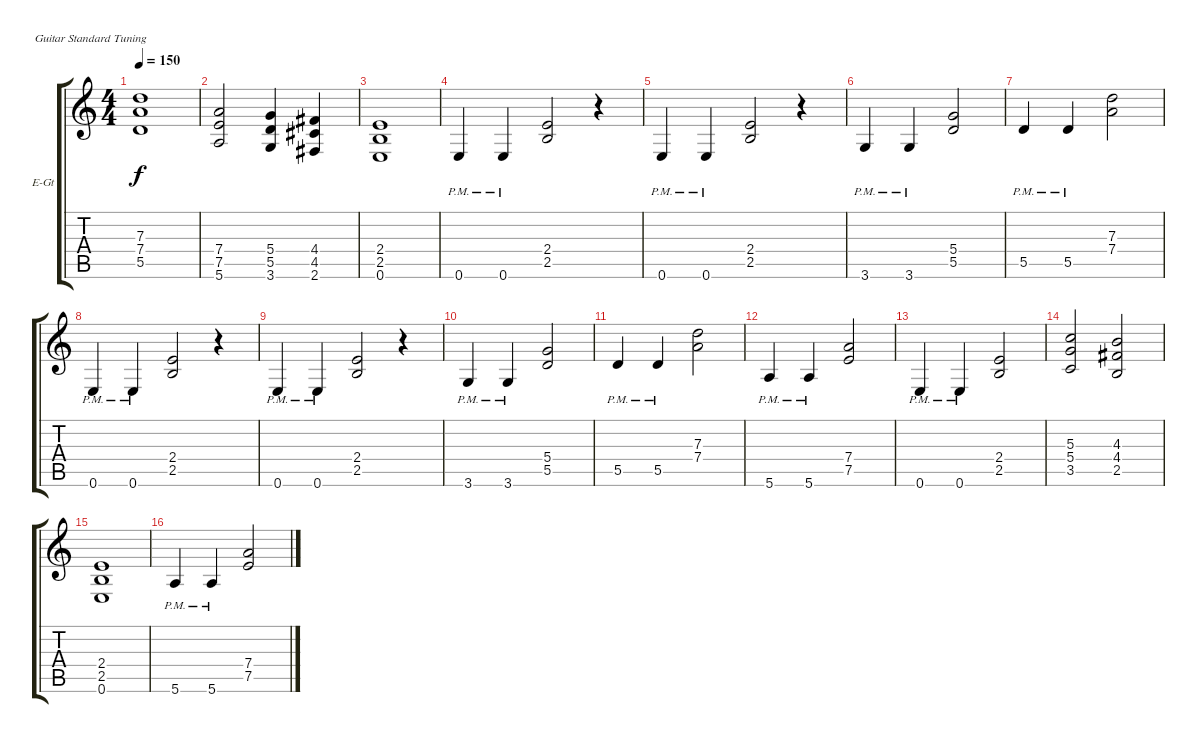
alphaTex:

\bracketExtendMode groupsimilarinstruments
\firstSystemTrackNameOrientation horizontal
\otherSystemsTrackNameOrientation horizontal
\track ("Äîðîæêà 5" "E-Gt") {instrument overdrivenguitar}
\staff {score tabs}
\tuning (E4 B3 G3 D3 A2 E2)
\ts (4 4)
\tempo 150
\clef g2
\ks c
(7.3 7.4 5.5).1{dy f} |
(7.4 7.5 5.6).2 (5.4 5.5 3.6).4 (4.4 4.5 2.6).4 |
(2.4 2.5 0.6).1 |
0.6{pm}.4 0.6{pm}.4 (2.4 2.5).2 r.4 |
0.6{pm}.4 0.6{pm}.4 (2.4 2.5).2 r.4 |
3.6{pm}.4 3.6{pm}.4 (5.4 5.5).2 |
5.5{pm}.4 5.5{pm}.4 (7.3 7.4).2 |
0.6{pm}.4 0.6{pm}.4 (2.4 2.5).2 r.4 |
0.6{pm}.4 0.6{pm}.4 (2.4 2.5).2 r.4 |
3.6{pm}.4 3.6{pm}.4 (5.4 5.5).2 |
5.5{pm}.4 5.5{pm}.4 (7.3 7.4).2 |
5.6{pm}.4 5.6{pm}.4 (7.4 7.5).2 |
0.6{pm}.4 0.6{pm}.4 (2.4 2.5).2 |
(5.3 5.4 3.5).2 (4.3 4.4 2.5).2 |
(2.4 2.5 0.6).1 |
5.6{pm}.4 5.6{pm}.4 (7.4 7.5).2
